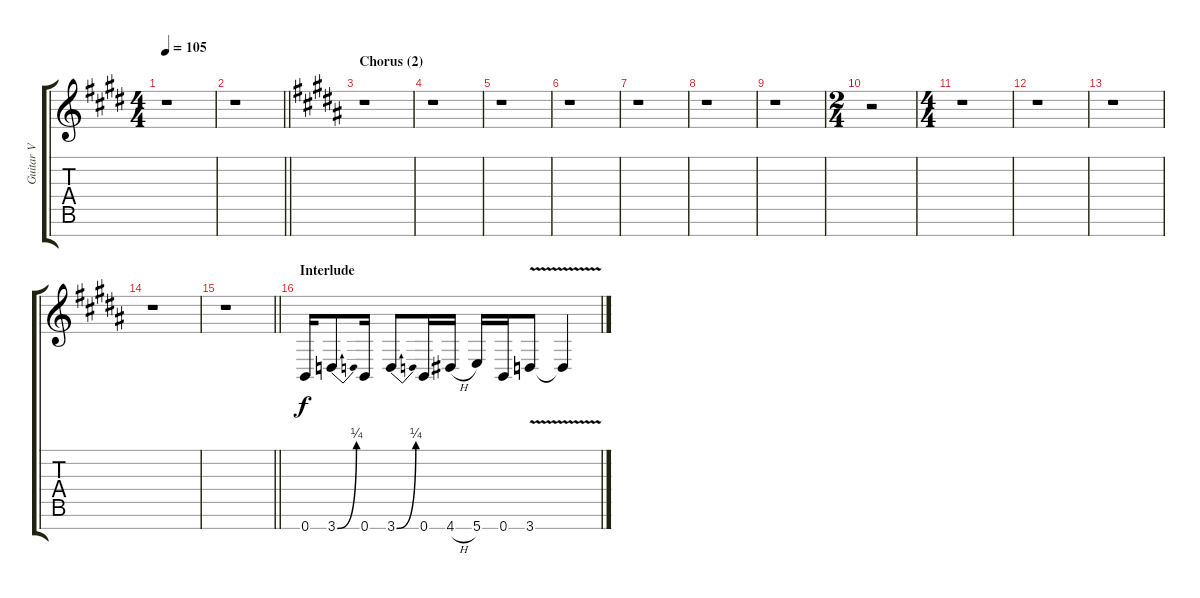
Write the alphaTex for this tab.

\track ("Guitar V" "Guitar V") {instrument distortionguitar}
\staff {score tabs}
\tuning (E4 B3 G3 D3 A2 E2 B1) {hide}
\ts (4 4)
\tempo 105
\clef g2
\ks e
r.1{dy f} |
\barLineRight lightlight
r.1 |
\section ("" "Chorus (2)")
\ks g#minor
r.1 |
r.1 |
r.1 |
r.1 |
r.1 |
r.1 |
r.1 |
\ts (2 4)
r.2 |
\ts (4 4)
r.1 |
r.1 |
r.1 |
r.1 |
\barLineRight lightlight
r.1 |
\section ("" "Interlude")
0.7.16 3.7{be (bend 0 0 60 1)}.8 0.7.16 3.7{be (bend 0 0 60 1)}.8 0.7.16 4.7{h}.16 5.7.16 0.7.16 3.7{v}.8 3.7{t}.4
